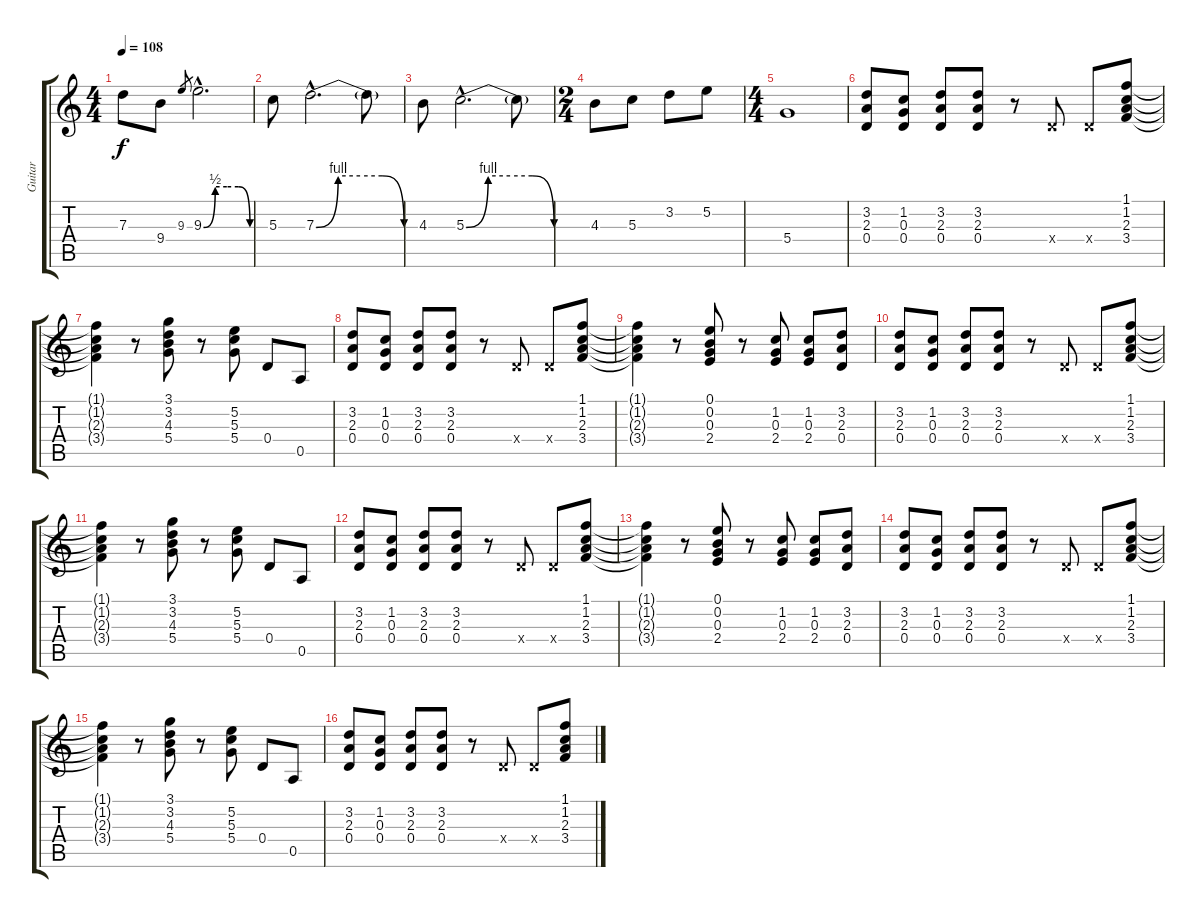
\track ("Guitar" "Guitar") {instrument distortionguitar}
\staff {score tabs}
\tuning (E4 B3 G3 D3 A2 E2) {hide}
\ts (4 4)
\tempo 108
\clef g2
\ks c
7.3.8{dy f} 9.4.8 9.3.8{gr} 9.3{be (custom 0 0 15 2 30 2 45 2 60 0) hac}.2{d} |
5.3.8 7.3{be (custom 0 0 15 4 30 4 45 4 60 0) hac}.2{d} 7.3{t}.8 |
4.3.8 5.3{be (custom 0 0 15 4 30 4 45 4 60 0) hac}.2{d} 5.3{t}.8 |
\ts (2 4)
4.3.8 5.3.8 3.2.8 5.2.8 |
\ts (4 4)
5.4.1 |
(3.2 2.3 0.4).8{volume 12} (1.2 0.3 0.4).8 (3.2 2.3 0.4).8 (3.2 2.3 0.4).8 r.8 0.4{x}.8 0.4{x}.8 (1.1 1.2 2.3 3.4).8 |
(1.1{t} 1.2{t} 2.3{t} 3.4{t}).4 r.8 (3.1 3.2 4.3 5.4).8 r.8 (5.2 5.3 5.4).8 0.4.8 0.5.8 |
(3.2 2.3 0.4).8 (1.2 0.3 0.4).8 (3.2 2.3 0.4).8 (3.2 2.3 0.4).8 r.8 0.4{x}.8 0.4{x}.8 (1.1 1.2 2.3 3.4).8 |
(1.1{t} 1.2{t} 2.3{t} 3.4{t}).4 r.8 (0.1 0.2 0.3 2.4).8 r.8 (1.2 0.3 2.4).8 (1.2 0.3 2.4).8 (3.2 2.3 0.4).8 |
(3.2 2.3 0.4).8 (1.2 0.3 0.4).8 (3.2 2.3 0.4).8 (3.2 2.3 0.4).8 r.8 0.4{x}.8 0.4{x}.8 (1.1 1.2 2.3 3.4).8 |
(1.1{t} 1.2{t} 2.3{t} 3.4{t}).4 r.8 (3.1 3.2 4.3 5.4).8 r.8 (5.2 5.3 5.4).8 0.4.8 0.5.8 |
(3.2 2.3 0.4).8 (1.2 0.3 0.4).8 (3.2 2.3 0.4).8 (3.2 2.3 0.4).8 r.8 0.4{x}.8 0.4{x}.8 (1.1 1.2 2.3 3.4).8 |
(1.1{t} 1.2{t} 2.3{t} 3.4{t}).4 r.8 (0.1 0.2 0.3 2.4).8 r.8 (1.2 0.3 2.4).8 (1.2 0.3 2.4).8 (3.2 2.3 0.4).8 |
(3.2 2.3 0.4).8 (1.2 0.3 0.4).8 (3.2 2.3 0.4).8 (3.2 2.3 0.4).8 r.8 0.4{x}.8 0.4{x}.8 (1.1 1.2 2.3 3.4).8 |
(1.1{t} 1.2{t} 2.3{t} 3.4{t}).4 r.8 (3.1 3.2 4.3 5.4).8 r.8 (5.2 5.3 5.4).8 0.4.8 0.5.8 |
(3.2 2.3 0.4).8 (1.2 0.3 0.4).8 (3.2 2.3 0.4).8 (3.2 2.3 0.4).8 r.8 0.4{x}.8 0.4{x}.8 (1.1 1.2 2.3 3.4).8
